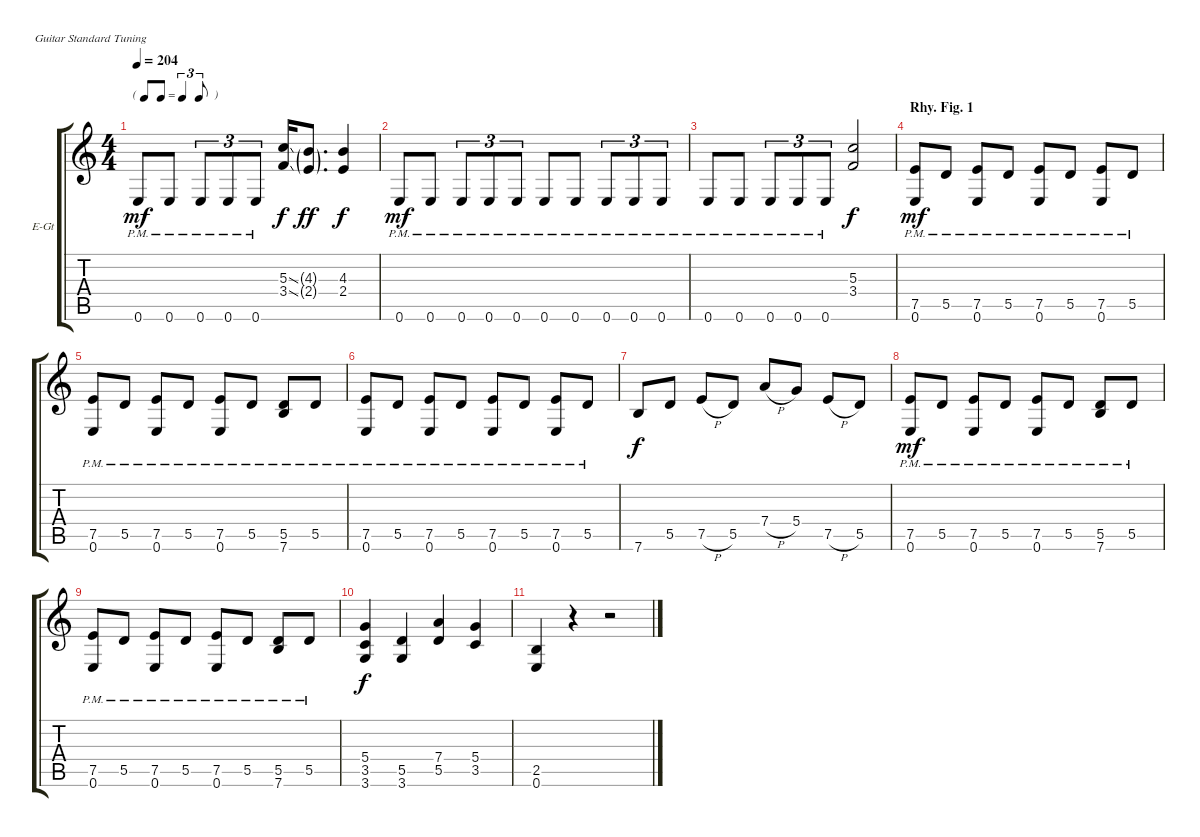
\bracketExtendMode groupsimilarinstruments
\firstSystemTrackNameOrientation horizontal
\otherSystemsTrackNameOrientation horizontal
\track ("Gtr I Rhytm" "E-Gt") {instrument overdrivenguitar}
\staff {score tabs}
\tuning (E4 B3 G3 D3 A2 E2)
\ts (4 4)
\tf triplet8th
\tempo 204
\clef g2
\ks c
0.6{pm}.8{dy mf} 0.6{pm}.8 0.6{pm}.8{tu (3 2)} 0.6{pm}.8{tu (3 2)} 0.6{pm}.8{tu (3 2)} (5.3{ss} 3.4{ss}).16{dy f} (4.3{g} 2.4{g}).8{d dy ff} (4.3 2.4).4{dy f} |
0.6{pm}.8{dy mf} 0.6{pm}.8 0.6{pm}.8{tu (3 2)} 0.6{pm}.8{tu (3 2)} 0.6{pm}.8{tu (3 2)} 0.6{pm}.8 0.6{pm}.8 0.6{pm}.8{tu (3 2)} 0.6{pm}.8{tu (3 2)} 0.6{pm}.8{tu (3 2)} |
0.6{pm}.8 0.6{pm}.8 0.6{pm}.8{tu (3 2)} 0.6{pm}.8{tu (3 2)} 0.6{pm}.8{tu (3 2)} (5.3 3.4).2{dy f} |
\section ("" "Rhy. Fig. 1")
(7.5{pm} 0.6{pm}).8{dy mf} 5.5{pm}.8 (7.5{pm} 0.6{pm}).8 5.5{pm}.8 (7.5{pm} 0.6{pm}).8 5.5{pm}.8 (7.5{pm} 0.6{pm}).8 5.5{pm}.8 |
(7.5{pm} 0.6{pm}).8 5.5{pm}.8 (7.5{pm} 0.6{pm}).8 5.5{pm}.8 (7.5{pm} 0.6{pm}).8 5.5{pm}.8 (5.5{pm} 7.6{pm}).8 5.5{pm}.8 |
(7.5{pm} 0.6{pm}).8 5.5{pm}.8 (7.5{pm} 0.6{pm}).8 5.5{pm}.8 (7.5{pm} 0.6{pm}).8 5.5{pm}.8 (7.5{pm} 0.6{pm}).8 5.5{pm}.8 |
7.6.8{dy f} 5.5.8 7.5{h}.8 5.5.8 7.4{h}.8 5.4.8 7.5{h}.8 5.5.8 |
(7.5{pm} 0.6{pm}).8{dy mf} 5.5{pm}.8 (7.5{pm} 0.6{pm}).8 5.5{pm}.8 (7.5{pm} 0.6{pm}).8 5.5{pm}.8 (5.5{pm} 7.6{pm}).8 5.5{pm}.8 |
(7.5{pm} 0.6{pm}).8 5.5{pm}.8 (7.5{pm} 0.6{pm}).8 5.5{pm}.8 (7.5{pm} 0.6{pm}).8 5.5{pm}.8 (5.5{pm} 7.6{pm}).8 5.5{pm}.8 |
(5.4 3.5 3.6).4{dy f} (5.5 3.6).4 (7.4 5.5).4 (5.4 3.5).4 |
(2.5 0.6).4 r.4 r.2
